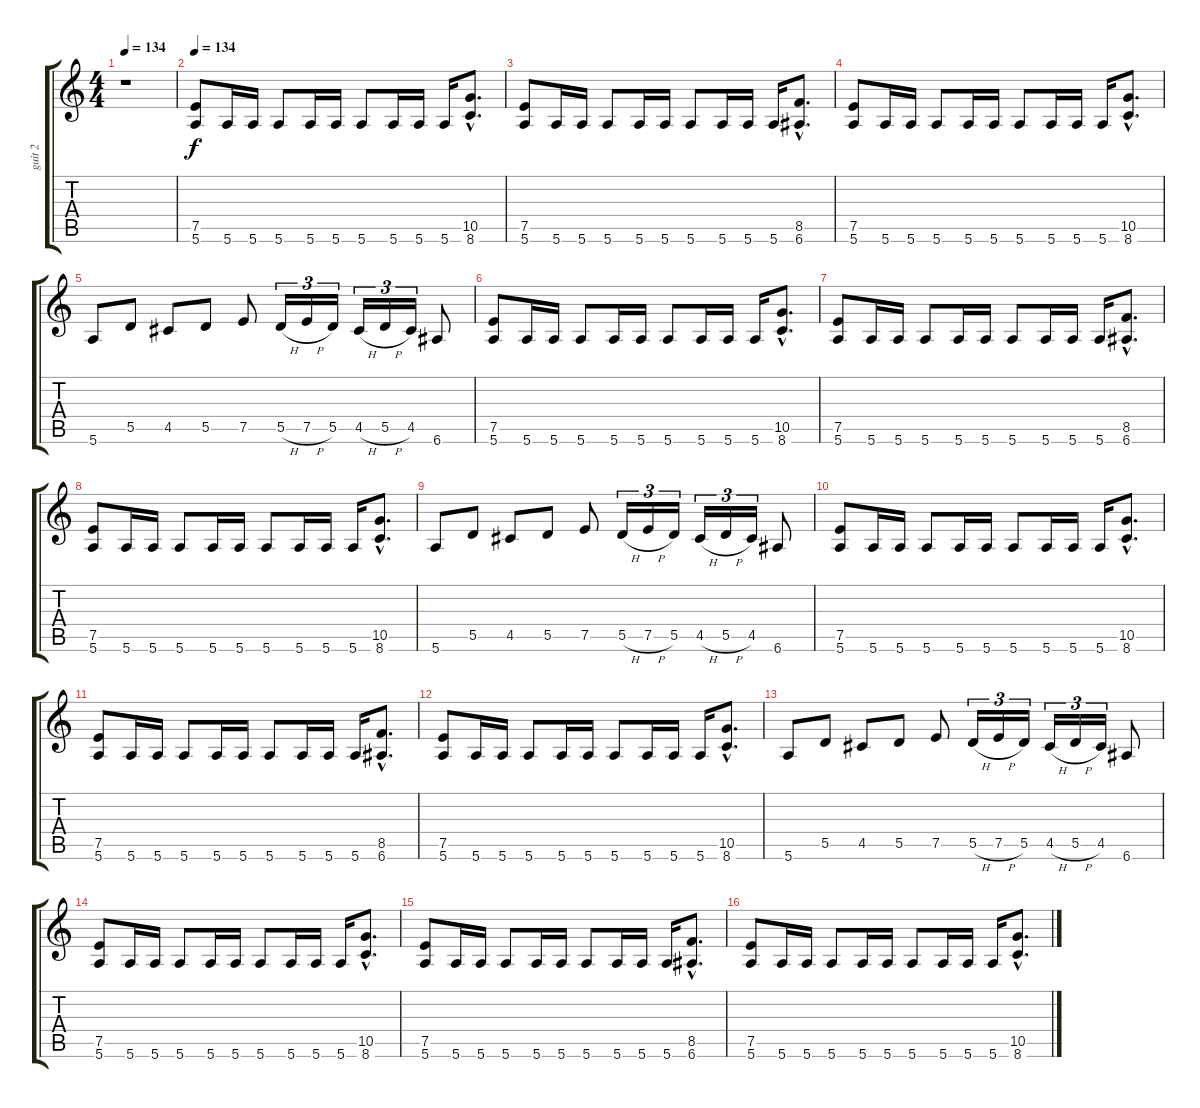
\track ("guit 2" "guit 2") {instrument distortionguitar}
\staff {score tabs}
\tuning (E4 B3 G3 D3 A2 E2) {hide}
\ts (4 4)
\tempo 134
\clef g2
\ks c
r.1{dy f instrument distortionguitar} |
\tempo 134
(7.5 5.6).8 5.6.16 5.6.16 5.6.8 5.6.16 5.6.16 5.6.8 5.6.16 5.6.16 5.6.16 (10.5{hac} 8.6{hac}).8{d} |
(7.5 5.6).8 5.6.16 5.6.16 5.6.8 5.6.16 5.6.16 5.6.8 5.6.16 5.6.16 5.6.16 (8.5{hac} 6.6{hac}).8{d} |
(7.5 5.6).8 5.6.16 5.6.16 5.6.8 5.6.16 5.6.16 5.6.8 5.6.16 5.6.16 5.6.16 (10.5{hac} 8.6{hac}).8{d} |
5.6.8 5.5.8 4.5.8 5.5.8 7.5.8 5.5{h}.16{tu (3 2)} 7.5{h}.16{tu (3 2)} 5.5.16{tu (3 2)} 4.5{h}.16{tu (3 2)} 5.5{h}.16{tu (3 2)} 4.5.16{tu (3 2)} 6.6.8 |
(7.5 5.6).8 5.6.16 5.6.16 5.6.8 5.6.16 5.6.16 5.6.8 5.6.16 5.6.16 5.6.16 (10.5{hac} 8.6{hac}).8{d} |
(7.5 5.6).8 5.6.16 5.6.16 5.6.8 5.6.16 5.6.16 5.6.8 5.6.16 5.6.16 5.6.16 (8.5{hac} 6.6{hac}).8{d} |
(7.5 5.6).8 5.6.16 5.6.16 5.6.8 5.6.16 5.6.16 5.6.8 5.6.16 5.6.16 5.6.16 (10.5{hac} 8.6{hac}).8{d} |
5.6.8 5.5.8 4.5.8 5.5.8 7.5.8 5.5{h}.16{tu (3 2)} 7.5{h}.16{tu (3 2)} 5.5.16{tu (3 2)} 4.5{h}.16{tu (3 2)} 5.5{h}.16{tu (3 2)} 4.5.16{tu (3 2)} 6.6.8 |
(7.5 5.6).8 5.6.16 5.6.16 5.6.8 5.6.16 5.6.16 5.6.8 5.6.16 5.6.16 5.6.16 (10.5{hac} 8.6{hac}).8{d} |
(7.5 5.6).8 5.6.16 5.6.16 5.6.8 5.6.16 5.6.16 5.6.8 5.6.16 5.6.16 5.6.16 (8.5{hac} 6.6{hac}).8{d} |
(7.5 5.6).8 5.6.16 5.6.16 5.6.8 5.6.16 5.6.16 5.6.8 5.6.16 5.6.16 5.6.16 (10.5{hac} 8.6{hac}).8{d} |
5.6.8 5.5.8 4.5.8 5.5.8 7.5.8 5.5{h}.16{tu (3 2)} 7.5{h}.16{tu (3 2)} 5.5.16{tu (3 2)} 4.5{h}.16{tu (3 2)} 5.5{h}.16{tu (3 2)} 4.5.16{tu (3 2)} 6.6.8 |
(7.5 5.6).8 5.6.16 5.6.16 5.6.8 5.6.16 5.6.16 5.6.8 5.6.16 5.6.16 5.6.16 (10.5{hac} 8.6{hac}).8{d} |
(7.5 5.6).8 5.6.16 5.6.16 5.6.8 5.6.16 5.6.16 5.6.8 5.6.16 5.6.16 5.6.16 (8.5{hac} 6.6{hac}).8{d} |
(7.5 5.6).8 5.6.16 5.6.16 5.6.8 5.6.16 5.6.16 5.6.8 5.6.16 5.6.16 5.6.16 (10.5{hac} 8.6{hac}).8{d}
